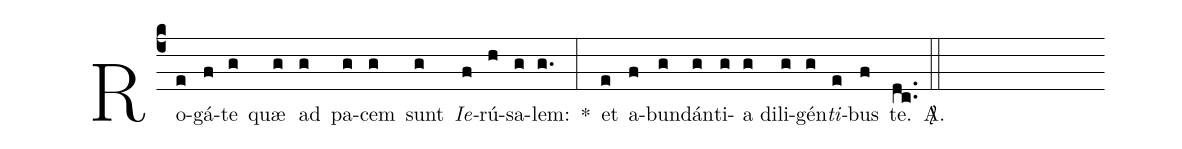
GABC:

%%
(c4)
Ro(e)gá(f)te(g) quæ(g) ad(g) pa(g)cem(g) sunt(g) <i>Ie</i>(f)rú(h)sa(g)lem:(g.) *(:)
et(e) a(f)bun(g)dán(g)ti(g)a di(g)li(g)gén(g)<i>ti</i>(e)bus(f) te.(dc..) <sp>A/</sp>.(::)
